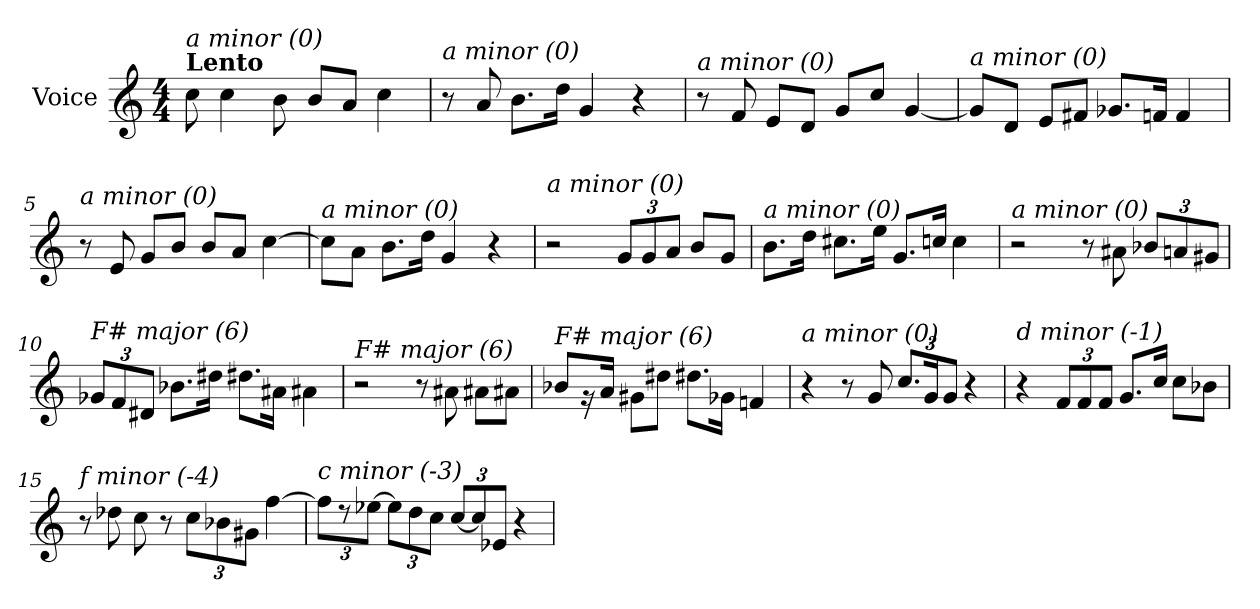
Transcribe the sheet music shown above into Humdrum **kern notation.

**kern
*part1
*staff1
*I"Voice
*clefG2
*k[]
*C:
*M4/4
=1
!LO:TX:a:B:t=Lento
!LO:TX:i:t=a minor (0)
8cc\
4cc\
8b\
8b/L
8a/J
4cc\
=2
!LO:TX:i:t=a minor (0)
8r
8a/
8.b\L
16dd\Jk
4g/
4r
=3
!LO:TX:i:t=a minor (0)
8r
8f/
8e/L
8d/J
8g/L
8cc/J
[4g/
=4
!LO:TX:i:t=a minor (0)
8g/L]
8d/J
8e/L
8f#X/J
8.g-Xi/L
16fn/Jk
4f/
!!LO:LB:g=z
=5
!LO:TX:i:t=a minor (0)
8r
8e/
8g/L
8b/J
8b/L
8a/J
[4cc\
=6
!LO:TX:i:t=a minor (0)
8cc\L]
8a\J
8.b\L
16dd\Jk
4g/
4r
=7
!LO:TX:i:t=a minor (0)
2r
12g/L
12g/
12a/J
8b/L
8g/J
=8
!LO:TX:i:t=a minor (0)
8.b\L
16dd\Jk
8.cc#X\L
16ee\Jk
8.g/L
16ccn/Jk
4cc\
!!LO:LB:g=z
=9
!LO:TX:i:t=a minor (0)
2r
8r
8a#Xj\
12b-Z/L
12a/
12g#Xj/J
=10
!LO:TX:i:t=F# major (6)
12g-XZ/L
12f/
12d#Xj/J
8.b-Xj\L
16dd#Xj\Jk
8.dd#Xj\L
16a#Xj\Jk
4a#Xj\
=11
!LO:TX:i:t=F# major (6)
2r
8r
8a#Xj\
8a#Xj\L
8a#Xj\J
=12
!LO:TX:i:t=F# major (6)
8b-XZ/L
16rg
16a/Jk
8g#Xj\L
8dd#Xj\J
8.dd#Xj\L
16g-Xi\Jk
4fn/
!!LO:LB:g=z
=13
!LO:TX:i:t=a minor (0)
4r
8r
8g/
12.cc/L
24g/k
12g/J
4r
=14
!LO:TX:i:t=d minor (-1)
4r
12f/L
12f/
12f/J
8.g/L
16cc/Jk
8cc\L
8b-X\J
=15
!LO:TX:i:t=f minor (-4)
8r
8dd-X\
8cc\
8r
*Xbrackettup
12cc\L
12b-X\
12g#Xj\J
[4ff\
=16
*brackettup
!LO:TX:i:t=c minor (-3)
12ff\L]
12r
[12ee-X\J
*Xbrackettup
12ee-\L]
12dd\
12cc\J
*brackettup
[12cc/L
12cc/]
12e-X/J
4r
=
*-
